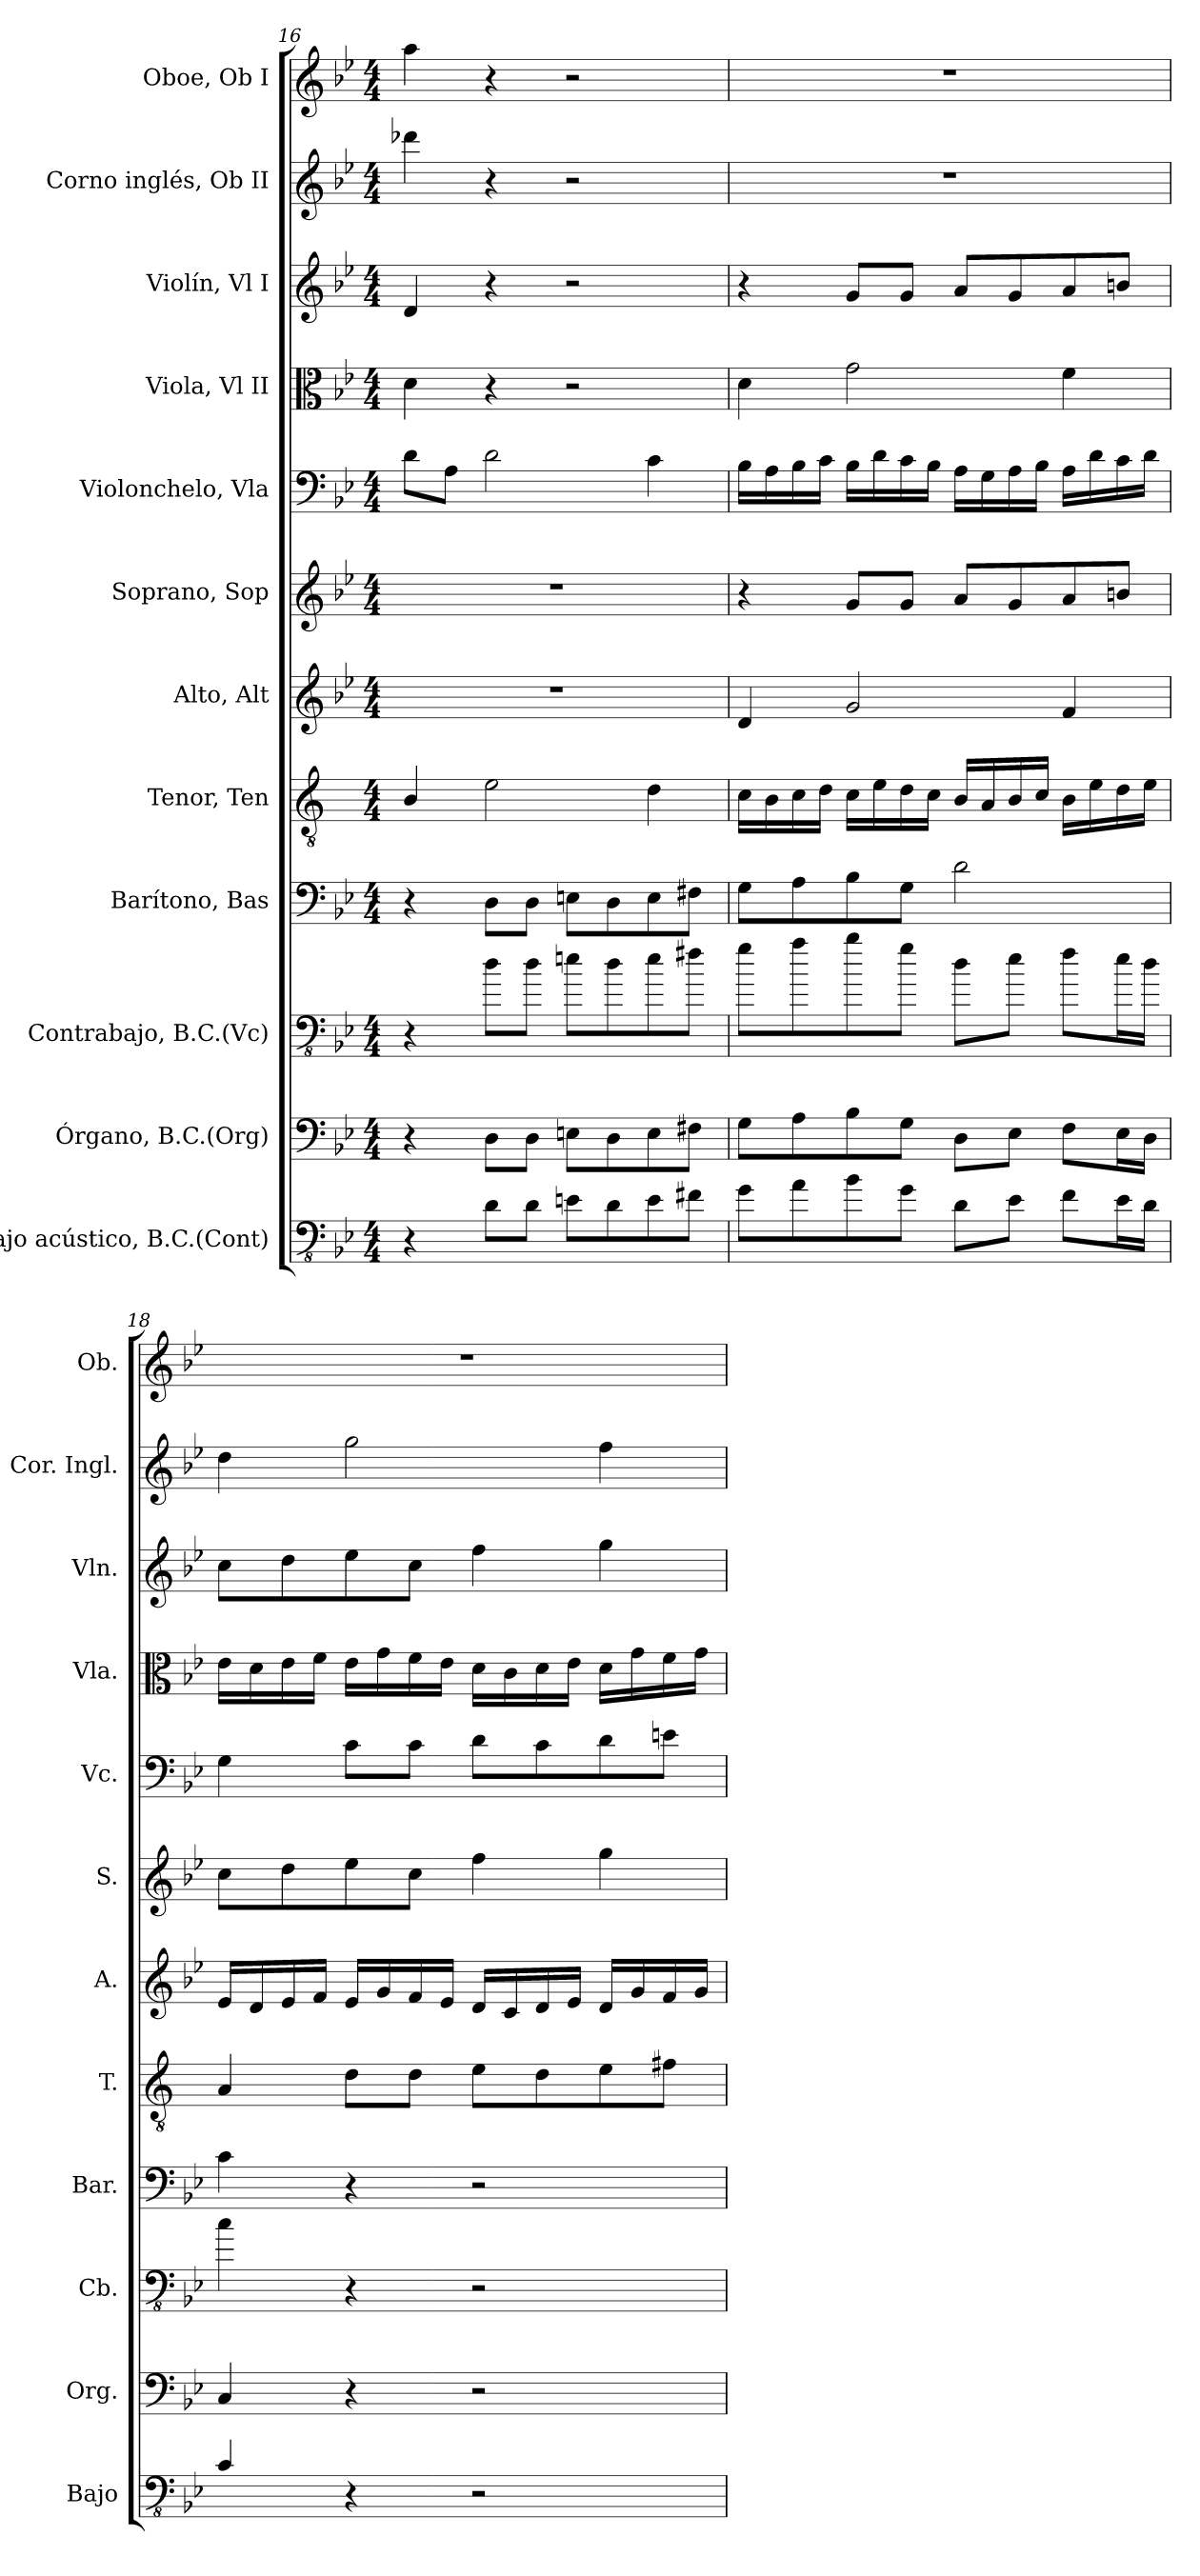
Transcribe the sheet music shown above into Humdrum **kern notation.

**kern	**kern	**kern	**kern	**kern	**kern	**kern	**kern	**kern	**kern	**kern	**kern
*part12	*part11	*part10	*part9	*part8	*part7	*part6	*part5	*part4	*part3	*part2	*part1
*staff12	*staff11	*staff10	*staff9	*staff8	*staff7	*staff6	*staff5	*staff4	*staff3	*staff2	*staff1
*I"Bajo acústico, B.C.(Cont)	*I"Órgano, B.C.(Org)	*I"Contrabajo, B.C.(Vc)	*I"Barítono, Bas	*I"Tenor, Ten	*I"Alto, Alt	*I"Soprano, Sop	*I"Violonchelo, Vla	*I"Viola, Vl II	*I"Violín, Vl I	*I"Corno inglés, Ob II	*I"Oboe, Ob I
*I'Bajo	*I'Org.	*I'Cb.	*I'Bar.	*I'T.	*I'A.	*I'S.	*I'Vc.	*I'Vla.	*I'Vln.	*I'Cor. Ingl.	*I'Ob.
*clefFv4	*clefF4	*clefFv4	*clefF4	*clefGv2	*clefG2	*clefG2	*clefF4	*clefC3	*clefG2	*clefG2	*clefG2
*ITrd7c12	*	*ITrd7c12	*	*ITrd1c2	*	*	*	*	*	*ITrd4c7	*
*k[b-e-]	*k[b-e-]	*k[b-e-]	*k[b-e-]	*k[b-e-]	*k[b-e-]	*k[b-e-]	*k[b-e-]	*k[b-e-]	*k[b-e-]	*k[b-e-a-]	*k[b-e-]
*M4/4	*M4/4	*M4/4	*M4/4	*M4/4	*M4/4	*M4/4	*M4/4	*M4/4	*M4/4	*M4/4	*M4/4
=16	=16	=16	=16	=16	=16	=16	=16	=16	=16	=16	=16
4r	4r	4r	4r	4A/	1r	1r	8d\L	4d\	4d/	4gg-X\	4aa\
.	.	.	.	.	.	.	8A\J	.	.	.	.
8DD\L	8D\L	8D\L	8D\L	2d\	.	.	2d\	4r	4r	4r	4r
8DD\J	8D\J	8D\J	8D\J	.	.	.	.	.	.	.	.
8EEn\L	8En\L	8En\L	8En\L	.	.	.	.	2r	2r	2r	2r
8DD\	8D\	8D\	8D\	.	.	.	.	.	.	.	.
8EE\	8E\	8E\	8E\	4c\	.	.	4c\	.	.	.	.
8FF#X\J	8F#X\J	8F#X\J	8F#X\J	.	.	.	.	.	.	.	.
!!LO:PB:g=z
=17	=17	=17	=17	=17	=17	=17	=17	=17	=17	=17	=17
8GG\L	8G\L	8G\L	8G\L	16B-\LL	4d/	4r	16B-\LL	4d\	4r	1r	1r
.	.	.	.	16A\	.	.	16A\	.	.	.	.
8AA\	8A\	8A\	8A\	16B-\	.	.	16B-\	.	.	.	.
.	.	.	.	16c\JJ	.	.	16c\JJ	.	.	.	.
8BB-\	8B-\	8B-\	8B-\	16B-\LL	2g/	8g/L	16B-\LL	2g\	8g/L	.	.
.	.	.	.	16d\	.	.	16d\	.	.	.	.
8GG\J	8G\J	8G\J	8G\J	16c\	.	8g/J	16c\	.	8g/J	.	.
.	.	.	.	16B-\JJ	.	.	16B-\JJ	.	.	.	.
8DD\L	8D\L	8D\L	2d\	16A/LL	.	8a/L	16A\LL	.	8a/L	.	.
.	.	.	.	16G/	.	.	16G\	.	.	.	.
8EE-\J	8E-\J	8E-\J	.	16A/	.	8g/	16A\	.	8g/	.	.
.	.	.	.	16B-/JJ	.	.	16B-\JJ	.	.	.	.
8FF\L	8F\L	8F\L	.	16A\LL	4f/	8a/	16A\LL	4f\	8a/	.	.
.	.	.	.	16d\	.	.	16d\	.	.	.	.
16EE-\L	16E-\L	16E-\L	.	16c\	.	8bn/J	16c\	.	8bn/J	.	.
16DD\JJ	16D\JJ	16D\JJ	.	16d\JJ	.	.	16d\JJ	.	.	.	.
=18	=18	=18	=18	=18	=18	=18	=18	=18	=18	=18	=18
4CC/	4C/	4C\	4c\	4G/	16e-/LL	8cc\L	4G\	16e-\LL	8cc\L	4g\	1r
.	.	.	.	.	16d/	.	.	16d\	.	.	.
.	.	.	.	.	16e-/	8dd\	.	16e-\	8dd\	.	.
.	.	.	.	.	16f/JJ	.	.	16f\JJ	.	.	.
4r	4r	4r	4r	8c\L	16e-/LL	8ee-\	8c\L	16e-\LL	8ee-\	2cc\	.
.	.	.	.	.	16g/	.	.	16g\	.	.	.
.	.	.	.	8c\J	16f/	8cc\J	8c\J	16f\	8cc\J	.	.
.	.	.	.	.	16e-/JJ	.	.	16e-\JJ	.	.	.
2r	2r	2r	2r	8d\L	16d/LL	4ff\	8d\L	16d\LL	4ff\	.	.
.	.	.	.	.	16c/	.	.	16c\	.	.	.
.	.	.	.	8c\	16d/	.	8c\	16d\	.	.	.
.	.	.	.	.	16e-/JJ	.	.	16e-\JJ	.	.	.
.	.	.	.	8d\	16d/LL	4gg\	8d\	16d\LL	4gg\	4b-\	.
.	.	.	.	.	16g/	.	.	16g\	.	.	.
.	.	.	.	8en\J	16f/	.	8en\J	16f\	.	.	.
.	.	.	.	.	16g/JJ	.	.	16g\JJ	.	.	.
=	=	=	=	=	=	=	=	=	=	=	=
*-	*-	*-	*-	*-	*-	*-	*-	*-	*-	*-	*-
